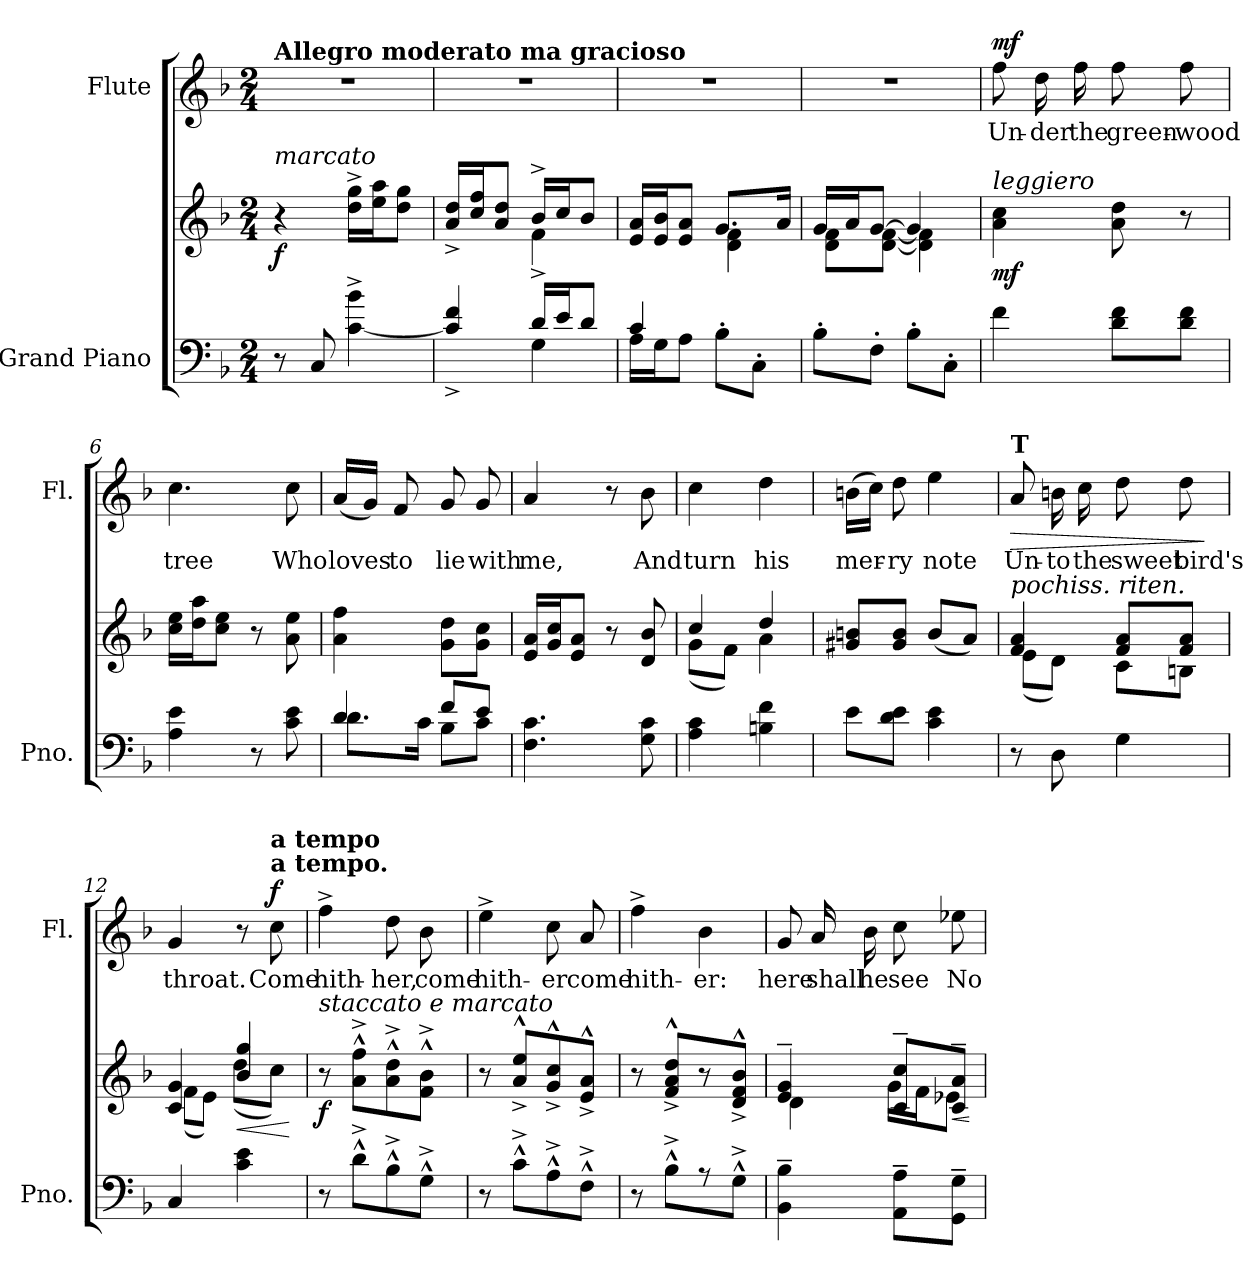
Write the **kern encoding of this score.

**kern	**kern	**dynam	**kern	**text	**dynam
*part2	*part2	*part2	*part1	*part1	*part1
*staff3	*staff2	*staff2/3	*staff1	*staff1	*staff1
*I"Grand Piano	*	*	*I"Flute	*	*
*I'Pno.	*	*	*I'Fl.	*	*
*clefF4	*clefG2	*	*clefG2	*	*
*k[b-]	*k[b-]	*	*k[b-]	*	*
*M2/4	*M2/4	*	*M2/4	*	*
*MM96	*MM96	*	*MM96	*	*
=1	=1	=1	=1	=1	=1
!	!	!	!LO:TX:a:B:t=Allegro moderato ma gracioso	!	!
!	!LO:TX:a:i:t=marcato	!	!	!	!
!	!	!LO:DY:b	!	!	!
8r	4r	f	2r	.	.
8C/	.	.	.	.	.
[4c\^ 4b-\^	16dd\^ 16gg\^LL	.	.	.	.
.	16ee\ 16aa\J	.	.	.	.
.	8dd\ 8gg\J	.	.	.	.
=2	=2	=2	=2	=2	=2
*^	*^	*	*	*	*
4c/]^ 4f/^	4ryy	16a/^ 16dd/^LL	4ryy	.	2r	.	.
.	.	16cc/ 16ff/J	.	.	.	.	.
.	.	8a/ 8dd/J	.	.	.	.	.
16d^/LL	4G\	16b-^/LL	4f\	.	.	.	.
16e/J	.	16cc/J	.	.	.	.	.
8d/J	.	8b-/J	.	.	.	.	.
=3	=3	=3	=3	=3	=3	=3	=3
16A\LL	4c/	16e/ 16a/LL	4ryy	.	2r	.	.
16G\J	.	16e/ 16b-/J	.	.	.	.	.
8A\J	.	8e/ 8a/J	.	.	.	.	.
8B-'\L	4ryy	8.g/L	4d\ 4f\	.	.	.	.
8C'\J	.	.	.	.	.	.	.
.	.	16a/Jk	.	.	.	.	.
*v	*v	*	*	*	*	*	*
=4	=4	=4	=4	=4	=4	=4
8B-'\L	16g/LL	8d\ 8f\L	.	2r	.	.
.	16a/J	.	.	.	.	.
8F'\J	[8g/J	[8d\ [8f\J	.	.	.	.
8B-'\L	4g/]	4d\] 4f\]	.	.	.	.
8C'\J	.	.	.	.	.	.
*	*v	*v	*	*	*	*
!!LO:LB:g=z
=5	=5	=5	=5	=5	=5
!	!LO:TX:a:i:t=leggiero	!	!	!	!
!	!	!LO:DY:b	!	!LO:LY:b	!LO:DY:a
4f\	4a\ 4cc\	mf	8ff\	Un-	mf
!	!	!	!	!LO:LY:b	!
.	.	.	16dd\	-der	.
!	!	!	!	!LO:LY:b	!
.	.	.	16ff\	the	.
!	!	!	!	!LO:LY:b	!
8d\ 8f\L	8a\ 8dd\	.	8ff\	green-	.
!	!	!	!	!LO:LY:b	!
8d\ 8f\J	8r	.	8ff\	-wood	.
=6	=6	=6	=6	=6	=6
!	!	!	!	!LO:LY:b	!
4A\ 4e\	16cc\ 16ee\LL	.	4.cc\	tree	.
.	16dd\ 16aa\J	.	.	.	.
.	8cc\ 8ee\J	.	.	.	.
8r	8r	.	.	.	.
!	!	!	!	!LO:LY:b	!
8c\ 8e\	8a\ 8ee\	.	8cc\	Who	.
=7	=7	=7	=7	=7	=7
*^	*	*	*	*	*
!	!	!	!	!	!LO:LY:b	!
4d/	8.d\L	4a\ 4ff\	.	(16a/LL	loves	.
.	.	.	.	16g/JJ)	.	.
!	!	!	!	!	!LO:LY:b	!
.	.	.	.	8f/	to	.
.	16c\Jk	.	.	.	.	.
!	!	!	!	!	!LO:LY:b	!
8f/L	8B-\L	8g\ 8dd\L	.	8g/	lie	.
!	!	!	!	!	!LO:LY:b	!
8e/J	8c\J	8g\ 8cc\J	.	8g/	with	.
=8	=8	=8	=8	=8	=8	=8
!	!	!	!	!	!LO:LY:b	!
*v	*v	*	*	*	*	*
4.F\ 4.c\	16e/ 16a/LL	.	4a/	me,	.
.	16g/ 16cc/J	.	.	.	.
.	8e/ 8a/J	.	.	.	.
.	8r	.	8r	.	.
!	!	!	!	!LO:LY:b	!
8G\ 8c\	8d/ 8b-/	.	8b-\	And	.
!!LO:LB:g=z
=9	=9	=9	=9	=9	=9
*	*^	*	*	*	*
!	!	!	!	!	!LO:LY:b	!
4A\ 4c\	4cc/	(8g\L	.	4cc\	turn	.
.	.	8f\J)	.	.	.	.
!	!	!	!	!	!LO:LY:b	!
4Bn\ 4f\	4dd/	4a\	.	4dd\	his	.
=10	=10	=10	=10	=10	=10	=10
!	!	!	!	!	!LO:LY:b	!
*	*v	*v	*	*	*	*
8e\L	8g#X/ 8bn/L	.	(16bn\LL	mer-	.
.	.	.	16cc\JJ)	.	.
!	!	!	!	!LO:LY:b	!
8d\ 8e\J	8g#/ 8b/J	.	8dd\	-ry	.
!	!	!	!	!LO:LY:b	!
4c\ 4e\	(8b/L	.	4ee\	note	.
.	8a/J)	.	.	.	.
=11	=11	=11	=11	=11	=11
*	*^	*	*	*	*
!	!	!	!	!LO:TX:a:B:t=T	!	!
!	!LO:TX:a:i:t=pochiss. riten.	!	!	!	!	!
!	!	!	!	!	!LO:LY:b	!LO:HP:b
8r	4f/ 4a/	(>8e\L	.	8a/	Un-	>
!	!	!	!	!	!LO:LY:b	!
8D\	.	8d\J)	.	16bn\	-to	.
!	!	!	!	!	!LO:LY:b	!
.	.	.	.	16cc\	the	.
!	!	!	!	!	!LO:LY:b	!
4G\	8f/ 8a/L	8c\L	.	8dd\	sweet	.
!	!	!	!	!	!LO:LY:b	!
.	8f/ 8a/J	8Bn\J	.	8dd\	bird's	.
*	*v	*v	*	*	*	*
.	.	.	.	.	]
=12	=12	=12	=12	=12	=12
*	*^	*	*	*	*
!	!	!	!	!	!LO:LY:b	!
4C/	4c/ 4g/	(8f\L	.	4g/	throat.	.
.	.	8e\J)	]	.	.	.
!	!	!	!LO:HP:b	!	!	!
!	!	!	!LO:HP:n=1:b	!	!	!
4c\ 4e\	4b-i/ 4gg/	(8dd\L	< >	8r	.	.
!	!	!	!	!LO:TX:a:B:t=a tempo.	!	!
!	!	!	!	!LO:TX:a:B:t=a tempo	!	!
!	!	!	!	!	!LO:LY:b	!LO:DY:b
.	.	8cc\J)	.	8cc\	Come	f
*	*v	*v	*	*	*	*
.	.	[	.	.	.
!!LO:PB:g=z
=13	=13	=13	=13	=13	=13
!	!LO:TX:a:i:t=staccato e marcato	!	!	!	!
!	!	!LO:DY:b	!	!LO:LY:b	!
8r	8r	f	4ff^\	hith-	.
8d^^^\L	8a\^^^ 8ff\^^^L	.	.	.	.
!	!	!	!	!LO:LY:b	!
8B-^^^\	8a\^^^ 8dd\^^^	.	8dd\	-her,	.
!	!	!	!	!LO:LY:b	!
8G^^^\J	8f\^^^ 8b-\^^^J	.	8b-\	come	.
=14	=14	=14	=14	=14	=14
!	!	!	!	!LO:LY:b	!
8r	8r	.	4ee^\	hith-	.
8c^^^\L	8a/^^^ 8ee/^^^L	.	.	.	.
!	!	!	!	!LO:LY:b	!
8A^^^\	8g/^^^ 8cc/^^^	.	8cc\	-er	.
!	!	!	!	!LO:LY:b	!
8F^^^\J	8e/^^^ 8a/^^^J	.	8a/	come	.
=15	=15	=15	=15	=15	=15
!	!	!	!	!LO:LY:b	!
8r	8r	.	4ff^\	hith-	.
8B-^^^\L	8f/^^^ 8a/^^^ 8dd/^^^L	.	.	.	.
!	!	!	!	!LO:LY:b	!
8r	8r	.	4b-\	-er:	.
8G^^^\J	8d/^^^ 8f/^^^ 8b-/^^^J	.	.	.	.
=16	=16	=16	=16	=16	=16
*	*^	*	*	*	*
!	!	!	!	!	!LO:LY:b	!
4BB-\~ 4B-\~	4e/~ 4g/~	4d\	.	8g/	here	.
!	!	!	!	!	!LO:LY:b	!
.	.	.	.	16a/	shall	.
!	!	!	!	!	!LO:LY:b	!
.	.	.	.	16b-\	he	.
!	!	!	!	!	!LO:LY:b	!
8AA\~ 8A\~L	8c/~ 8cc/~L	16g\LL	.	8cc\	see	.
.	.	16f\J	.	.	.	.
!	!	!	!LO:HP:b	!	!LO:LY:b	!
8GG\~ 8G\~J	8c/~ 8a/~J	8e-X\J	<	8ee-X\	No	.
*	*v	*v	*	*	*	*
.	.	[	.	.	.
=	=	=	=	=	=
*-	*-	*-	*-	*-	*-
